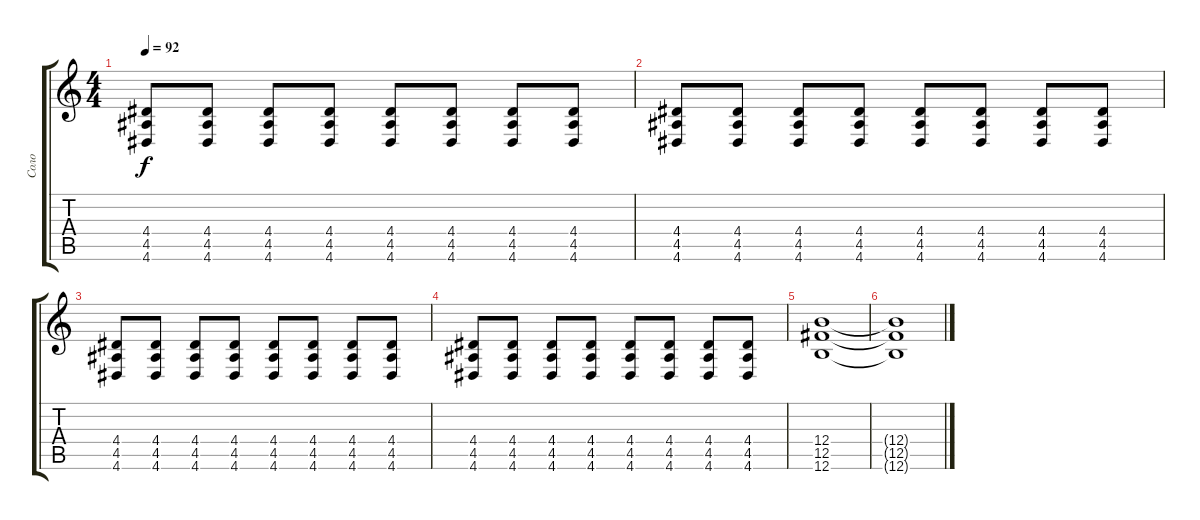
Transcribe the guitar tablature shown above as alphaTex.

\track ("Соло" "Соло") {instrument overdrivenguitar}
\staff {score tabs}
\tuning (Db4 Ab3 E3 B2 Gb2 B1) {hide}
\ts (4 4)
\tempo 92
\clef g2
\ks c
(4.4 4.5 4.6).8{dy f} (4.4 4.5 4.6).8 (4.4 4.5 4.6).8 (4.4 4.5 4.6).8 (4.4 4.5 4.6).8 (4.4 4.5 4.6).8 (4.4 4.5 4.6).8 (4.4 4.5 4.6).8 |
(4.4 4.5 4.6).8 (4.4 4.5 4.6).8 (4.4 4.5 4.6).8 (4.4 4.5 4.6).8 (4.4 4.5 4.6).8 (4.4 4.5 4.6).8 (4.4 4.5 4.6).8 (4.4 4.5 4.6).8 |
(4.4 4.5 4.6).8 (4.4 4.5 4.6).8 (4.4 4.5 4.6).8 (4.4 4.5 4.6).8 (4.4 4.5 4.6).8 (4.4 4.5 4.6).8 (4.4 4.5 4.6).8 (4.4 4.5 4.6).8 |
(4.4 4.5 4.6).8 (4.4 4.5 4.6).8 (4.4 4.5 4.6).8 (4.4 4.5 4.6).8 (4.4 4.5 4.6).8 (4.4 4.5 4.6).8 (4.4 4.5 4.6).8 (4.4 4.5 4.6).8 |
(12.4 12.5 12.6).1 |
(12.4{t} 12.5{t} 12.6{t}).1
